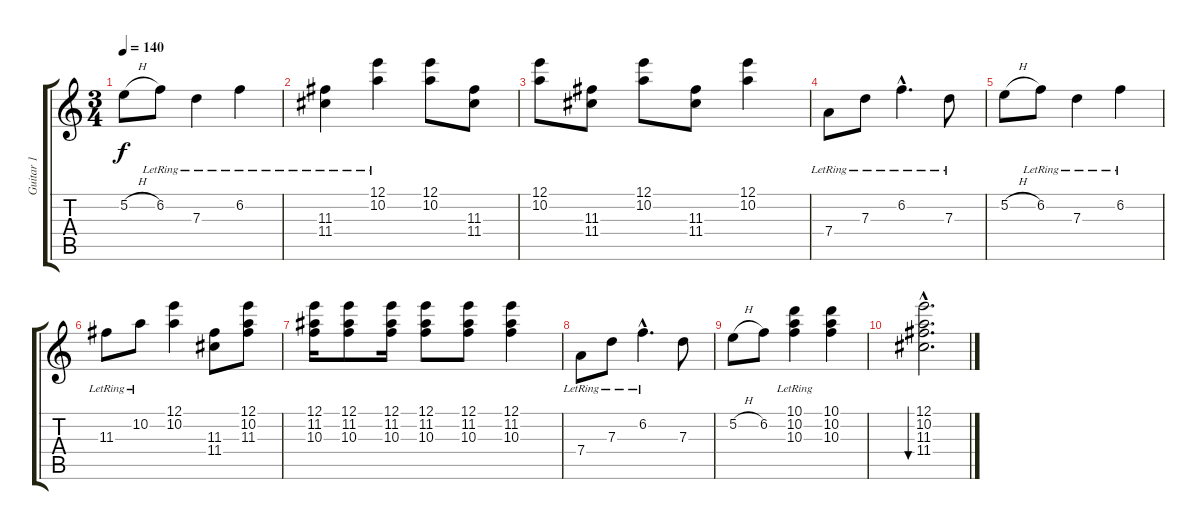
\track ("Guitar 1" "Guitar 1") {instrument overdrivenguitar}
\staff {score tabs}
\tuning (E4 B3 G3 D3 A2 E2) {hide}
\ts (3 4)
\tempo 140
\clef g2
\ks c
5.2{h}.8{dy f} 6.2{lr}.8 7.3{lr}.4 6.2{lr}.4 |
(11.3{lr} 11.4{lr}).4 (12.1{lr} 10.2{lr}).4 (12.1 10.2).8 (11.3 11.4).8 |
(12.1 10.2).8 (11.3 11.4).8 (12.1 10.2).8 (11.3 11.4).8 (12.1 10.2).4 |
7.4{lr}.8 7.3{lr}.8 6.2{hac lr}.4{d} 7.3{lr}.8 |
5.2{h}.8 6.2{lr}.8 7.3{lr}.4 6.2{lr}.4 |
11.3{lr}.8 10.2{lr}.8 (12.1 10.2).4 (11.3 11.4).8 (12.1 10.2 11.3).8 |
(12.1 11.2 10.3).16 (12.1 11.2 10.3).8 (12.1 11.2 10.3).16 (12.1 11.2 10.3).8 (12.1 11.2 10.3).8 (12.1 11.2 10.3).4 |
7.4{lr}.8 7.3{lr}.8 6.2{hac lr}.4{d} 7.3.8 |
5.2{h}.8 6.2.8 (10.1{lr} 10.2{lr} 10.3{lr}).4 (10.1 10.2 10.3).4 |
(12.1{hac} 10.2{hac} 11.3{hac} 11.4{hac}).2{d bu 60}
